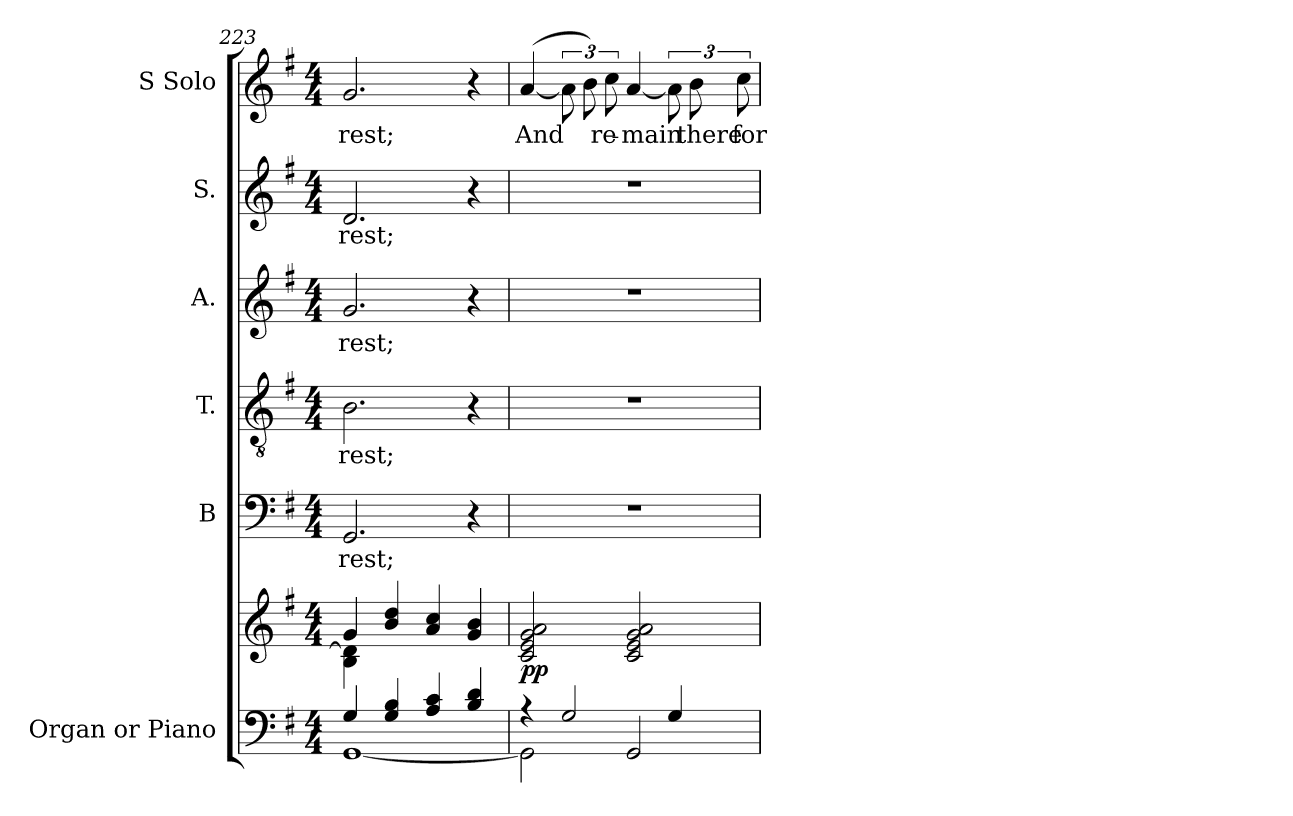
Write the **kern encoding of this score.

**kern	**kern	**dynam	**kern	**text	**kern	**text	**kern	**text	**kern	**text	**kern	**text
*part6	*part6	*part6	*part5	*part5	*part4	*part4	*part3	*part3	*part2	*part2	*part1	*part1
*staff7	*staff6	*staff6/7	*staff5	*staff5	*staff4	*staff4	*staff3	*staff3	*staff2	*staff2	*staff1	*staff1
*I"Organ or  Piano	*	*	*I"B	*	*I"T.	*	*I"A.	*	*I"S.	*	*I"S    Solo	*
*	*	*	*I'B.	*	*I'T.	*	*I'A.	*	*I'S.	*	*I'S.	*
*clefF4	*clefG2	*	*clefF4	*	*clefGv2	*	*clefG2	*	*clefG2	*	*clefG2	*
*	*	*	*	*	*ITrd7c12	*	*	*	*	*	*	*
*k[f#]	*k[f#]	*	*k[f#]	*	*k[f#]	*	*k[f#]	*	*k[f#]	*	*k[f#]	*
*G:	*G:	*	*G:	*	*G:	*	*G:	*	*G:	*	*G:	*
*M4/4	*M4/4	*	*M4/4	*	*M4/4	*	*M4/4	*	*M4/4	*	*M4/4	*
=223	=223	=223	=223	=223	=223	=223	=223	=223	=223	=223	=223	=223
*^	*^	*	*	*	*	*	*	*	*	*	*	*
4G/	[1GG	4g/	4B\ 4d\]	.	2.GG/	rest;	2.BB\	rest;	2.g/	rest;	2.d/	rest;	2.g/	rest;
4G/ 4B/	.	4b/ 4dd/	2.ryy	.	.	.	.	.	.	.	.	.	.	.
4A/ 4c/	.	4a/ 4cc/	.	.	.	.	.	.	.	.	.	.	.	.
4B/ 4d/	.	4g/ 4b/	.	.	4r	.	4r	.	4r	.	4r	.	4r	.
*	*	*v	*v	*	*	*	*	*	*	*	*	*	*	*
!!LO:PB:g=z
=224	=224	=224	=224	=224	=224	=224	=224	=224	=224	=224	=224	=224	=224
!	!	!	!LO:DY:b	!	!	!	!	!	!	!	!	!	!
4r	2GG\]	2c/ 2e/ 2g/ 2a/	pp	1r	.	1r	.	1r	.	1r	.	([4a/	And
2G/	.	.	.	.	.	.	.	.	.	.	.	12a\]	.
.	.	.	.	.	.	.	.	.	.	.	.	12b\)	.
.	.	.	.	.	.	.	.	.	.	.	.	12cc\	re-
.	2GG/	2c/ 2e/ 2g/ 2a/	.	.	.	.	.	.	.	.	.	[4a/	-main
4G/	.	.	.	.	.	.	.	.	.	.	.	12a\]	.
.	.	.	.	.	.	.	.	.	.	.	.	12b\	there
.	.	.	.	.	.	.	.	.	.	.	.	12cc\	for
*v	*v	*	*	*	*	*	*	*	*	*	*	*	*
=	=	=	=	=	=	=	=	=	=	=	=	=
*-	*-	*-	*-	*-	*-	*-	*-	*-	*-	*-	*-	*-
